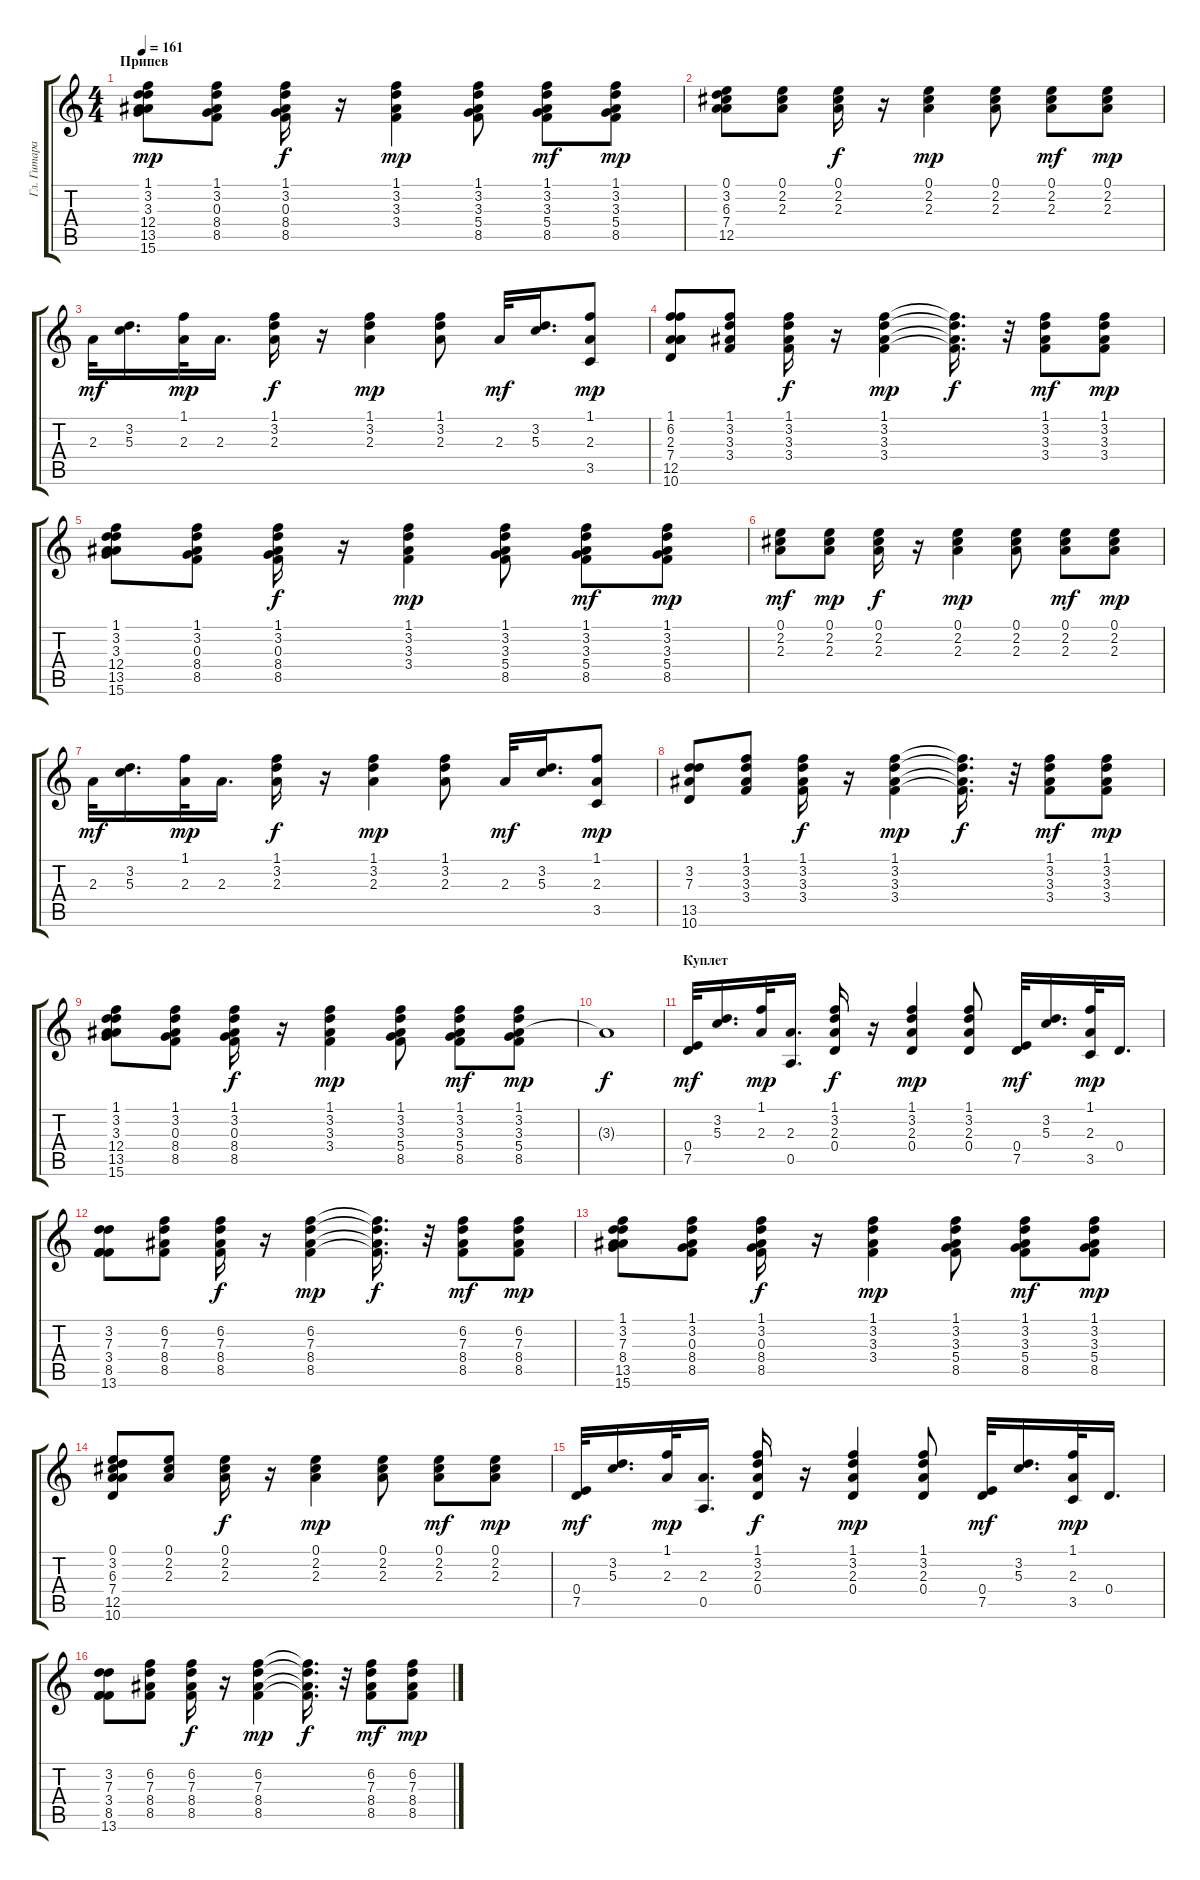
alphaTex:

\track ("Гл. Гитара" "Гл. Гитара") {instrument electricguitarmuted}
\staff {score tabs}
\tuning (E4 B3 G3 D3 A2 E2) {hide}
\ts (4 4)
\section ("" "Припев")
\tempo 161
\clef g2
\ks c
(1.1 3.2 3.3 12.4 13.5 15.6).8{dy mp} (1.1 3.2 0.3 8.4 8.5).8 (1.1 3.2 0.3 8.4 8.5).16{dy f} r.16 (1.1 3.2 3.3 3.4).4{dy mp} (1.1 3.2 3.3 5.4 8.5).8 (1.1 3.2 3.3 5.4 8.5).8{dy mf} (1.1 3.2 3.3 5.4 8.5).8{dy mp} |
(0.1 3.2 6.3 7.4 12.5).8 (0.1 2.2 2.3).8 (0.1 2.2 2.3).16{dy f} r.16 (0.1 2.2 2.3).4{dy mp} (0.1 2.2 2.3).8 (0.1 2.2 2.3).8{dy mf} (0.1 2.2 2.3).8{dy mp} |
2.3.32{dy mf} (3.2 5.3).16{d} (1.1 2.3).32{dy mp} 2.3.16{d} (1.1 3.2 2.3).16{dy f} r.16 (1.1 3.2 2.3).4{dy mp} (1.1 3.2 2.3).8 2.3.32{dy mf} (3.2 5.3).16{d} (1.1 2.3 3.5).8{dy mp} |
(1.1 6.2 2.3 7.4 12.5 10.6).8 (1.1 3.2 3.3 3.4).8 (1.1 3.2 3.3 3.4).16{dy f} r.16 (1.1 3.2 3.3 3.4).4{dy mp} (1.1{t} 3.2{t} 3.3{t} 3.4{t}).16{d dy f} r.32 (1.1 3.2 3.3 3.4).8{dy mf} (1.1 3.2 3.3 3.4).8{dy mp} |
(1.1 3.2 3.3 12.4 13.5 15.6).8 (1.1 3.2 0.3 8.4 8.5).8 (1.1 3.2 0.3 8.4 8.5).16{dy f} r.16 (1.1 3.2 3.3 3.4).4{dy mp} (1.1 3.2 3.3 5.4 8.5).8 (1.1 3.2 3.3 5.4 8.5).8{dy mf} (1.1 3.2 3.3 5.4 8.5).8{dy mp} |
(0.1 2.2 2.3).8{dy mf} (0.1 2.2 2.3).8{dy mp} (0.1 2.2 2.3).16{dy f} r.16 (0.1 2.2 2.3).4{dy mp} (0.1 2.2 2.3).8 (0.1 2.2 2.3).8{dy mf} (0.1 2.2 2.3).8{dy mp} |
2.3.32{dy mf} (3.2 5.3).16{d} (1.1 2.3).32{dy mp} 2.3.16{d} (1.1 3.2 2.3).16{dy f} r.16 (1.1 3.2 2.3).4{dy mp} (1.1 3.2 2.3).8 2.3.32{dy mf} (3.2 5.3).16{d} (1.1 2.3 3.5).8{dy mp} |
(3.2 7.3 13.5 10.6).8 (1.1 3.2 3.3 3.4).8 (1.1 3.2 3.3 3.4).16{dy f} r.16 (1.1 3.2 3.3 3.4).4{dy mp} (1.1{t} 3.2{t} 3.3{t} 3.4{t}).16{d dy f} r.32 (1.1 3.2 3.3 3.4).8{dy mf} (1.1 3.2 3.3 3.4).8{dy mp} |
(1.1 3.2 3.3 12.4 13.5 15.6).8 (1.1 3.2 0.3 8.4 8.5).8 (1.1 3.2 0.3 8.4 8.5).16{dy f} r.16 (1.1 3.2 3.3 3.4).4{dy mp} (1.1 3.2 3.3 5.4 8.5).8 (1.1 3.2 3.3 5.4 8.5).8{dy mf} (1.1 3.2 3.3 5.4 8.5).8{dy mp} |
3.3{t}.1{dy f} |
\section ("" "Куплет")
(0.4 7.5).32{dy mf} (3.2 5.3).16{d} (1.1 2.3).32{dy mp} (2.3 0.5).16{d} (1.1 3.2 2.3 0.4).16{dy f} r.16 (1.1 3.2 2.3 0.4).4{dy mp} (1.1 3.2 2.3 0.4).8 (0.4 7.5).32{dy mf} (3.2 5.3).16{d} (1.1 2.3 3.5).32{dy mp} 0.4.16{d} |
(3.2 7.3 3.4 8.5 13.6).8 (6.2 7.3 8.4 8.5).8 (6.2 7.3 8.4 8.5).16{dy f} r.16 (6.2 7.3 8.4 8.5).4{dy mp} (6.2{t} 7.3{t} 8.4{t} 8.5{t}).16{d dy f} r.32 (6.2 7.3 8.4 8.5).8{dy mf} (6.2 7.3 8.4 8.5).8{dy mp} |
(1.1 3.2 7.3 8.4 13.5 15.6).8 (1.1 3.2 0.3 8.4 8.5).8 (1.1 3.2 0.3 8.4 8.5).16{dy f} r.16 (1.1 3.2 3.3 3.4).4{dy mp} (1.1 3.2 3.3 5.4 8.5).8 (1.1 3.2 3.3 5.4 8.5).8{dy mf} (1.1 3.2 3.3 5.4 8.5).8{dy mp} |
(0.1 3.2 6.3 7.4 12.5 10.6).8 (0.1 2.2 2.3).8 (0.1 2.2 2.3).16{dy f} r.16 (0.1 2.2 2.3).4{dy mp} (0.1 2.2 2.3).8 (0.1 2.2 2.3).8{dy mf} (0.1 2.2 2.3).8{dy mp} |
(0.4 7.5).32{dy mf} (3.2 5.3).16{d} (1.1 2.3).32{dy mp} (2.3 0.5).16{d} (1.1 3.2 2.3 0.4).16{dy f} r.16 (1.1 3.2 2.3 0.4).4{dy mp} (1.1 3.2 2.3 0.4).8 (0.4 7.5).32{dy mf} (3.2 5.3).16{d} (1.1 2.3 3.5).32{dy mp} 0.4.16{d} |
(3.2 7.3 3.4 8.5 13.6).8 (6.2 7.3 8.4 8.5).8 (6.2 7.3 8.4 8.5).16{dy f} r.16 (6.2 7.3 8.4 8.5).4{dy mp} (6.2{t} 7.3{t} 8.4{t} 8.5{t}).16{d dy f} r.32 (6.2 7.3 8.4 8.5).8{dy mf} (6.2 7.3 8.4 8.5).8{dy mp}
